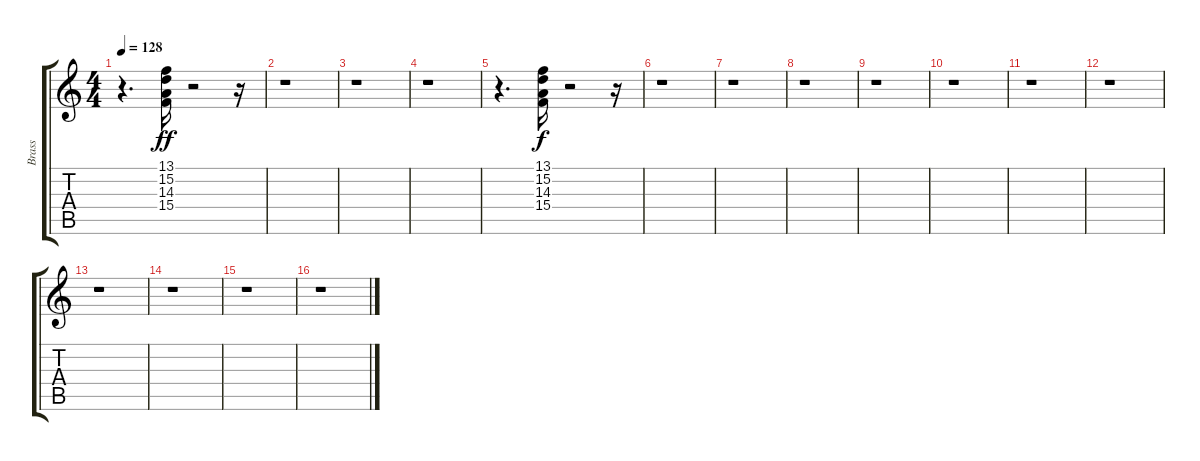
\track ("Brass" "Brass") {instrument synthbrass1}
\staff {score tabs}
\tuning (E4 B3 G3 D3 A2 E2) {hide}
\ts (4 4)
\tempo 128
\clef g2
\ks c
r.4{d dy ff} (13.1 15.2 14.3 15.4).16 r.2 r.16 |
r.1 |
r.1 |
r.1 |
r.4{d} (13.1 15.2 14.3 15.4).16{dy f} r.2 r.16 |
r.1 |
r.1 |
r.1 |
r.1 |
r.1 |
r.1 |
r.1 |
r.1 |
r.1 |
r.1 |
r.1
